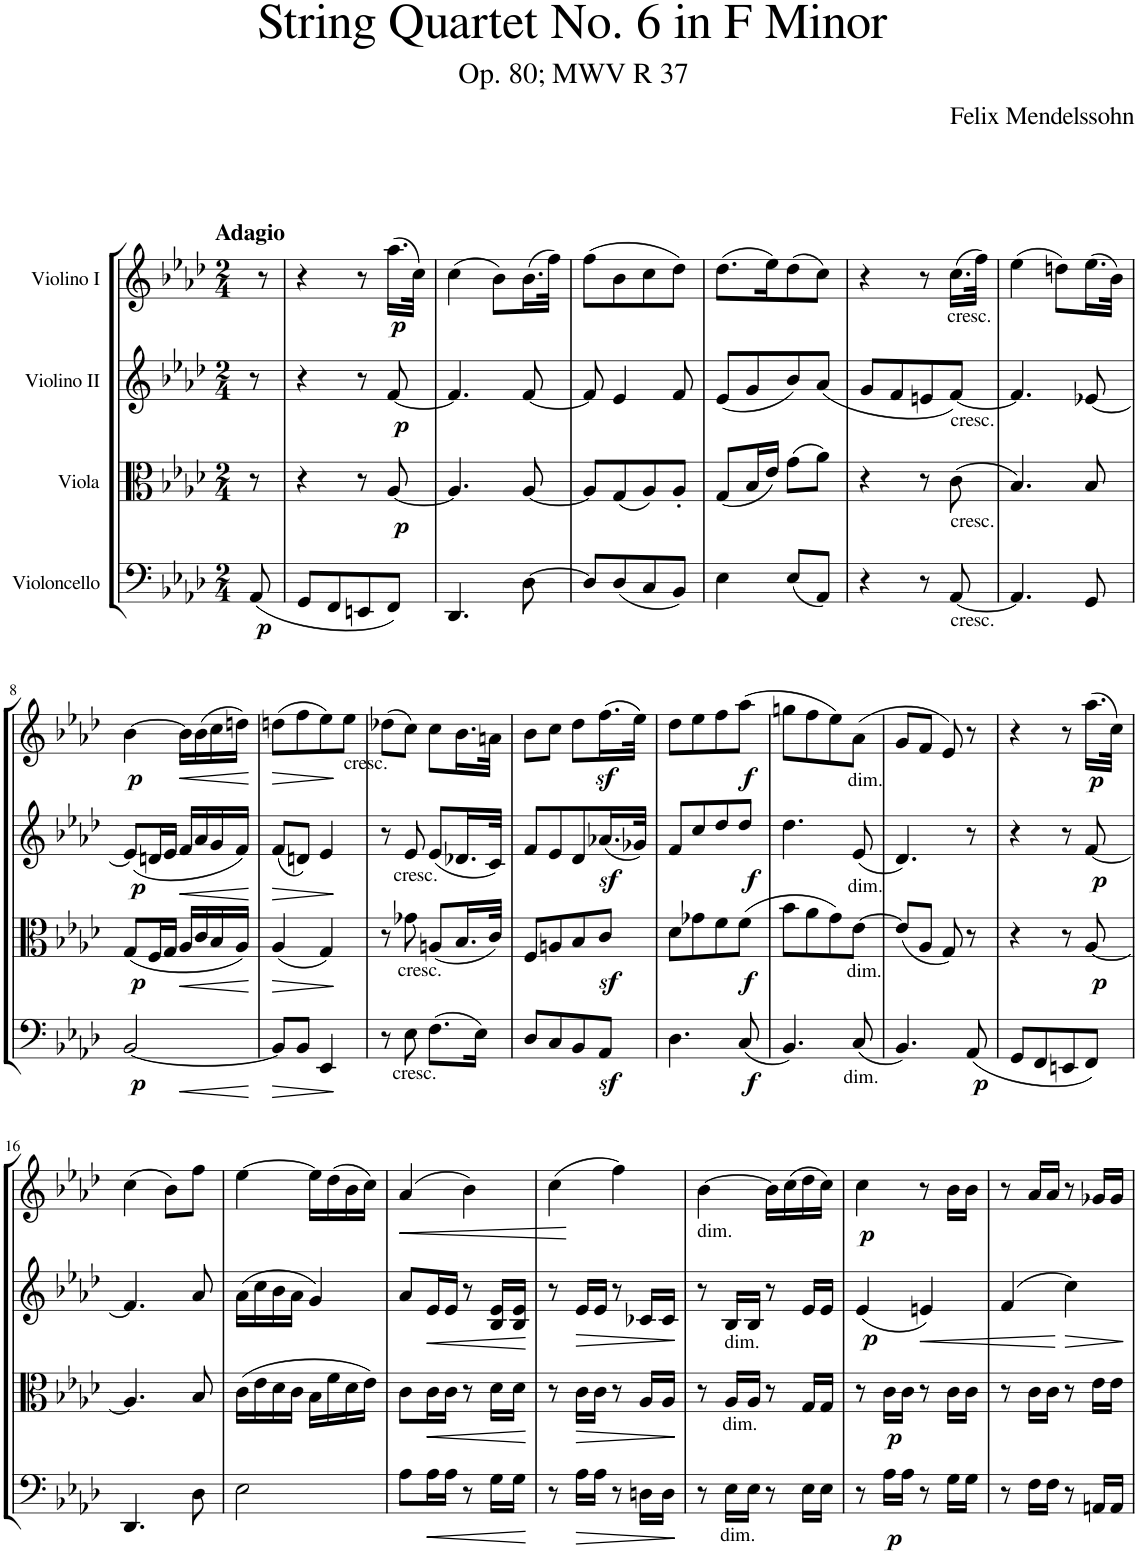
**kern	**dynam	**kern	**dynam	**kern	**dynam	**kern	**dynam
*part4	*part4	*part3	*part3	*part2	*part2	*part1	*part1
*staff4	*staff4	*staff3	*staff3	*staff2	*staff2	*staff1	*staff1
*I"Violoncello	*	*I"Viola	*	*I"Violino II	*	*I"Violino I	*
*I'Vc	*	*I'Vla	*	*I'Vln	*	*I'Vln	*
*clefF4	*	*clefC3	*	*clefG2	*	*clefG2	*
*k[b-e-a-d-]	*	*k[b-e-a-d-]	*	*k[b-e-a-d-]	*	*k[b-e-a-d-]	*
*M2/4	*	*M2/4	*	*M2/4	*	*M2/4	*
=1	=1	=1	=1	=1	=1	=1	=1
!	!	!	!	!	!	!LO:TX:a:B:t=Adagio	!
!	!LO:DY:b	!	!	!	!	!	!
(8AA-/	p	8r	.	8r	.	8r	.
=2	=2	=2	=2	=2	=2	=2	=2
8GG/L	.	4r	.	4r	.	4r	.
8FF/	.	.	.	.	.	.	.
8EEn/	.	8r	.	8r	.	8r	.
!	!	!	!LO:DY:b	!	!LO:DY:b	!	!LO:DY:b
8FF/J)	.	[8A-/	p	[8f/	p	(16.aa-\LL	p
.	.	.	.	.	.	32cc\JJk)	.
=3	=3	=3	=3	=3	=3	=3	=3
4.DD-/	.	4.A-/]	.	4.f/]	.	(4cc\	.
.	.	.	.	.	.	8b-\L)	.
[8D-\	.	[8A-/	.	[8f/	.	(16.b-\L	.
.	.	.	.	.	.	32ff\JJk)	.
=4	=4	=4	=4	=4	=4	=4	=4
8D-/L]	.	8A-/L]	.	8f/]	.	(8ff\L	.
(8D-/	.	(8G/	.	4e-/	.	8b-\	.
8C/	.	8A-/)	.	.	.	8cc\	.
8BB-/J)	.	8A-'/J	.	8f/	.	8dd-\J)	.
=5	=5	=5	=5	=5	=5	=5	=5
4E-\	.	(8G/L	.	(8e-/L	.	(8.dd-\L	.
.	.	16B-/L	.	8g/	.	.	.
.	.	16e-/JJ)	.	.	.	16ee-\K)	.
(8E-/L	.	(8g\L	.	8b-/)	.	(8dd-\	.
8AA-/J)	.	8a-\J)	.	(8a-/J	.	8cc\J)	.
=6	=6	=6	=6	=6	=6	=6	=6
4r	.	4r	.	8g/L	.	4r	.
.	.	.	.	8f/	.	.	.
8r	.	8r	.	8en/	.	8r	.
!	!	!	!	!	!	!LO:TX:b:t=cresc.	!
!	!	!	!	!LO:TX:b:t=cresc.	!	!	!
!	!	!LO:TX:b:t=cresc.	!	!	!	!	!
!LO:TX:b:t=cresc.	!	!	!	!	!	!	!
[8AA-/	.	(8c\	.	[8f/J)	.	(16.cc\LL	.
.	.	.	.	.	.	32ff\JJk)	.
=7	=7	=7	=7	=7	=7	=7	=7
4.AA-/]	.	4.B-/)	.	4.f/]	.	(4ee-\	.
.	.	.	.	.	.	8ddn\L)	.
8GG/	.	8B-/	.	[8e-X/	.	(16.ee-\L	.
.	.	.	.	.	.	32b-\JJk)	.
!!LO:LB:g=z
=8	=8	=8	=8	=8	=8	=8	=8
*^	*	*	*	*	*	*	*
!	!	!LO:DY:b	!	!LO:DY:b	!	!LO:DY:b	!	!LO:DY:b
[2BB-/	4ryy	p	(8G/L	p	(8e-/L]	p	[4b-\	p
.	.	.	16F/L	.	16dn/L	.	.	.
.	.	.	16G/JJ	.	16e-/JJ	.	.	.
!	!	!LO:HP:b	!	!LO:HP:b	!	!LO:HP:b	!	!LO:HP:b
.	4ryy	<	16A-/LL	<	16f/LL	<	16b-\LL]	<
.	.	.	16c/	.	16a-/	.	(16b-\	.
.	.	.	16B-/	.	16g/	.	16cc\	.
.	.	.	16A-/JJ)	.	16f/JJ)	.	16ddn\JJ)	.
*v	*v	*	*	*	*	*	*	*
.	.	.	[	.	[	.	[
=9	=9	=9	=9	=9	=9	=9	=9
!	!LO:HP:b	!	!LO:HP:b	!	!LO:HP:b	!	!LO:HP:b
*^	*	*^	*	*^	*	*	*
8BB-/L]	4ryy	>	(4A-/	4ryy	>	(8f/L	4ryy	>	(8ddn\L	>
8BB-/J	.	.	.	.	.	8dn/J)	.	.	8ff\	.
4EE-/	8ryy	.	4G/)	8ryy	.	4e-/	8ryy	.	8ee-\)	.
!	!	!	!	!	!	!	!	!	!LO:TX:b:t=cresc.	!
.	8ryy	[	.	8ryy	]	.	8ryy	]	8ee-\J	]
*v	*v	*	*	*	*	*v	*v	*	*	*
*	*	*v	*v	*	*	*	*	*
=10	=10	=10	=10	=10	=10	=10	=10
8r	.	8r	.	8r	.	(8dd-X\L	.
!	!	!	!	!LO:TX:b:t=cresc.	!	!	!
!	!	!LO:TX:b:t=cresc.	!	!	!	!	!
!LO:TX:b:t=cresc.	!	!	!	!	!	!	!
8E-\	.	8g-X\	.	8e-/	.	8cc\J)	.
(8.F\L	.	(8An/L	.	(8e-/L	.	8cc\L	.
.	.	16.B-/L	.	16.d-X/L	.	16.b-\L	.
16E-\Jk)	.	.	.	.	.	.	.
.	.	32c/JJk)	.	32c/JJk)	.	32an\JJk	.
=11	=11	=11	=11	=11	=11	=11	=11
8D-/L	.	8F/L	.	8f/L	.	8b-\L	.
8C/	.	8An/	.	8e-/	.	8cc\J	.
8BB-/	.	8B-/	.	8d-/	.	8dd-\L	.
8AA-z</J	.	8cz</J	.	(16.a-Xz</L	.	(16.ffz<\L	.
.	.	.	.	32g-X/JJk)	.	32ee-\JJk)	.
=12	=12	=12	=12	=12	=12	=12	=12
4.D-\	.	8d-\L	.	8f/L	.	8dd-\L	.
.	.	8g-X\	.	8cc/	.	8ee-\	.
.	.	8f\	.	8dd-/	.	8ff\	.
!	!LO:DY:b	!	!LO:DY:b	!	!LO:DY:b	!	!LO:DY:b
(8C/	f	(8f\J	f	8dd-/J	f	(8aa-\J	f
=13	=13	=13	=13	=13	=13	=13	=13
4.BB-/)	.	8b-\L	.	4.dd-\	.	8ggn\L	.
.	.	8a-\	.	.	.	8ff\	.
.	.	8g\)	.	.	.	8ee-\)	.
!	!	!	!	!	!	!LO:TX:b:t=dim.	!
!	!	!	!	!LO:TX:b:t=dim.	!	!	!
!	!	!LO:TX:b:t=dim.	!	!	!	!	!
!LO:TX:b:t=dim.	!	!	!	!	!	!	!
(8C/	.	[8e-\J	.	(8e-/	.	(8a-\J	.
=14	=14	=14	=14	=14	=14	=14	=14
4.BB-/)	.	(8e-/L]	.	4.d-/)	.	8g/L	.
.	.	8A-/J	.	.	.	8f/J	.
.	.	8G/)	.	.	.	8e-/)	.
!	!LO:DY:b	!	!	!	!	!	!
(8AA-/	p	8r	.	8r	.	8r	.
=15	=15	=15	=15	=15	=15	=15	=15
8GG/L	.	4r	.	4r	.	4r	.
8FF/	.	.	.	.	.	.	.
8EEn/	.	8r	.	8r	.	8r	.
!	!	!	!LO:DY:b	!	!LO:DY:b	!	!LO:DY:b
8FF/J)	.	[8A-/	p	[8f/	p	(16.aa-\LL	p
.	.	.	.	.	.	32cc\JJk)	.
!!LO:LB:g=z
=16	=16	=16	=16	=16	=16	=16	=16
4.DD-/	.	4.A-/]	.	4.f/]	.	(4cc\	.
.	.	.	.	.	.	8b-\L)	.
8D-\	.	8B-/	.	8a-/	.	8ff\J	.
=17	=17	=17	=17	=17	=17	=17	=17
2E-\	.	(16c\LL	.	(16a-\LL	.	[4ee-\	.
.	.	16e-\	.	16cc\	.	.	.
.	.	16d-\	.	16b-\	.	.	.
.	.	16c\JJ	.	16a-\JJ	.	.	.
.	.	16B-\LL	.	4g/)	.	16ee-\LL]	.
.	.	16f\	.	.	.	(16dd-\	.
.	.	16d-\	.	.	.	16b-\	.
.	.	16e-\JJ)	.	.	.	16cc\JJ)	.
=18	=18	=18	=18	=18	=18	=18	=18
!	!	!	!	!	!	!	!LO:HP:b
8A-\L	.	8c\L	.	8a-/L	.	(4a-/	<
!	!LO:HP:b	!	!LO:HP:b	!	!LO:HP:b	!	!
16A-\L	<	16c\L	<	16e-/L	<	.	.
16A-\JJ	.	16c\JJ	.	16e-/JJ	.	.	.
8r	.	8r	.	8r	.	4b-\)	.
16G\LL	.	16d-\LL	.	16B-/ 16e-/LL	.	.	.
16G\JJ	.	16d-\JJ	.	16B-/ 16e-/JJ	.	.	.
.	]	.	[	.	[	.	.
=19	=19	=19	=19	=19	=19	=19	=19
*	*	*	*	*	*	*^	*
8r	.	8r	.	8r	.	(4cc\	8ryy	.
!	!	!	!LO:HP:b	!	!LO:HP:b	!	!	!
16A-\LL	.	16c\LL	>	16e-/LL	>	.	8ryy	[
16A-\JJ	.	16c\JJ	.	16e-/JJ	.	.	.	.
8r	.	8r	.	8r	.	4ff\)	4ryy	.
16Dn\LL	.	16A-/LL	.	16c-X/LL	.	.	.	.
16D\JJ	.	16A-/JJ	.	16c-/JJ	.	.	.	.
*	*	*	*	*	*	*v	*v	*
.	[	.	]	.	]	.	.
=20	=20	=20	=20	=20	=20	=20	=20
!	!	!	!	!	!	!LO:TX:b:t=dim.	!
8r	.	8r	.	8r	.	[4b-\	.
!	!	!	!	!LO:TX:b:t=dim.	!	!	!
!	!	!LO:TX:b:t=dim.	!	!	!	!	!
!LO:TX:b:t=dim.	!	!	!	!	!	!	!
16E-\LL	.	16A-/LL	.	16B-/LL	.	.	.
16E-\JJ	.	16A-/JJ	.	16B-/JJ	.	.	.
8r	.	8r	.	8r	.	16b-\LL]	.
.	.	.	.	.	.	(16cc\	.
16E-\LL	.	16G/LL	.	16e-/LL	.	16dd-\	.
16E-\JJ	.	16G/JJ	.	16e-/JJ	.	16cc\JJ)	.
=21	=21	=21	=21	=21	=21	=21	=21
!	!	!	!	!	!LO:DY:b	!	!LO:DY:b
8r	.	8r	.	(4e-/	p	4cc\	p
!	!LO:DY:b	!	!LO:DY:b	!	!	!	!
16A-\LL	p	16c\LL	p	.	.	.	.
16A-\JJ	.	16c\JJ	.	.	.	.	.
!	!	!	!	!	!LO:HP:b	!	!
8r	.	8r	.	4en/)	<	8r	.
16G\LL	.	16c\LL	.	.	.	16b-\LL	.
16G\JJ	.	16c\JJ	.	.	.	16b-\JJ	.
=22	=22	=22	=22	=22	=22	=22	=22
8r	.	8r	.	(4f/	.	8r	.
16F\LL	.	16c\LL	.	.	.	16a-/LL	.
16F\JJ	.	16c\JJ	.	.	.	16a-/JJ	.
!	!	!	!	!	!LO:HP:n=1:b	!	!
8r	.	8r	.	4cc\)	[ >	8r	.
16AAn/LL	.	16e-\LL	.	.	.	16g-X/LL	.
16AA/JJ	.	16e-\JJ	.	.	.	16g-/JJ	.
.	.	.	.	.	]	.	.
=	=	=	=	=	=	=	=
*-	*-	*-	*-	*-	*-	*-	*-
